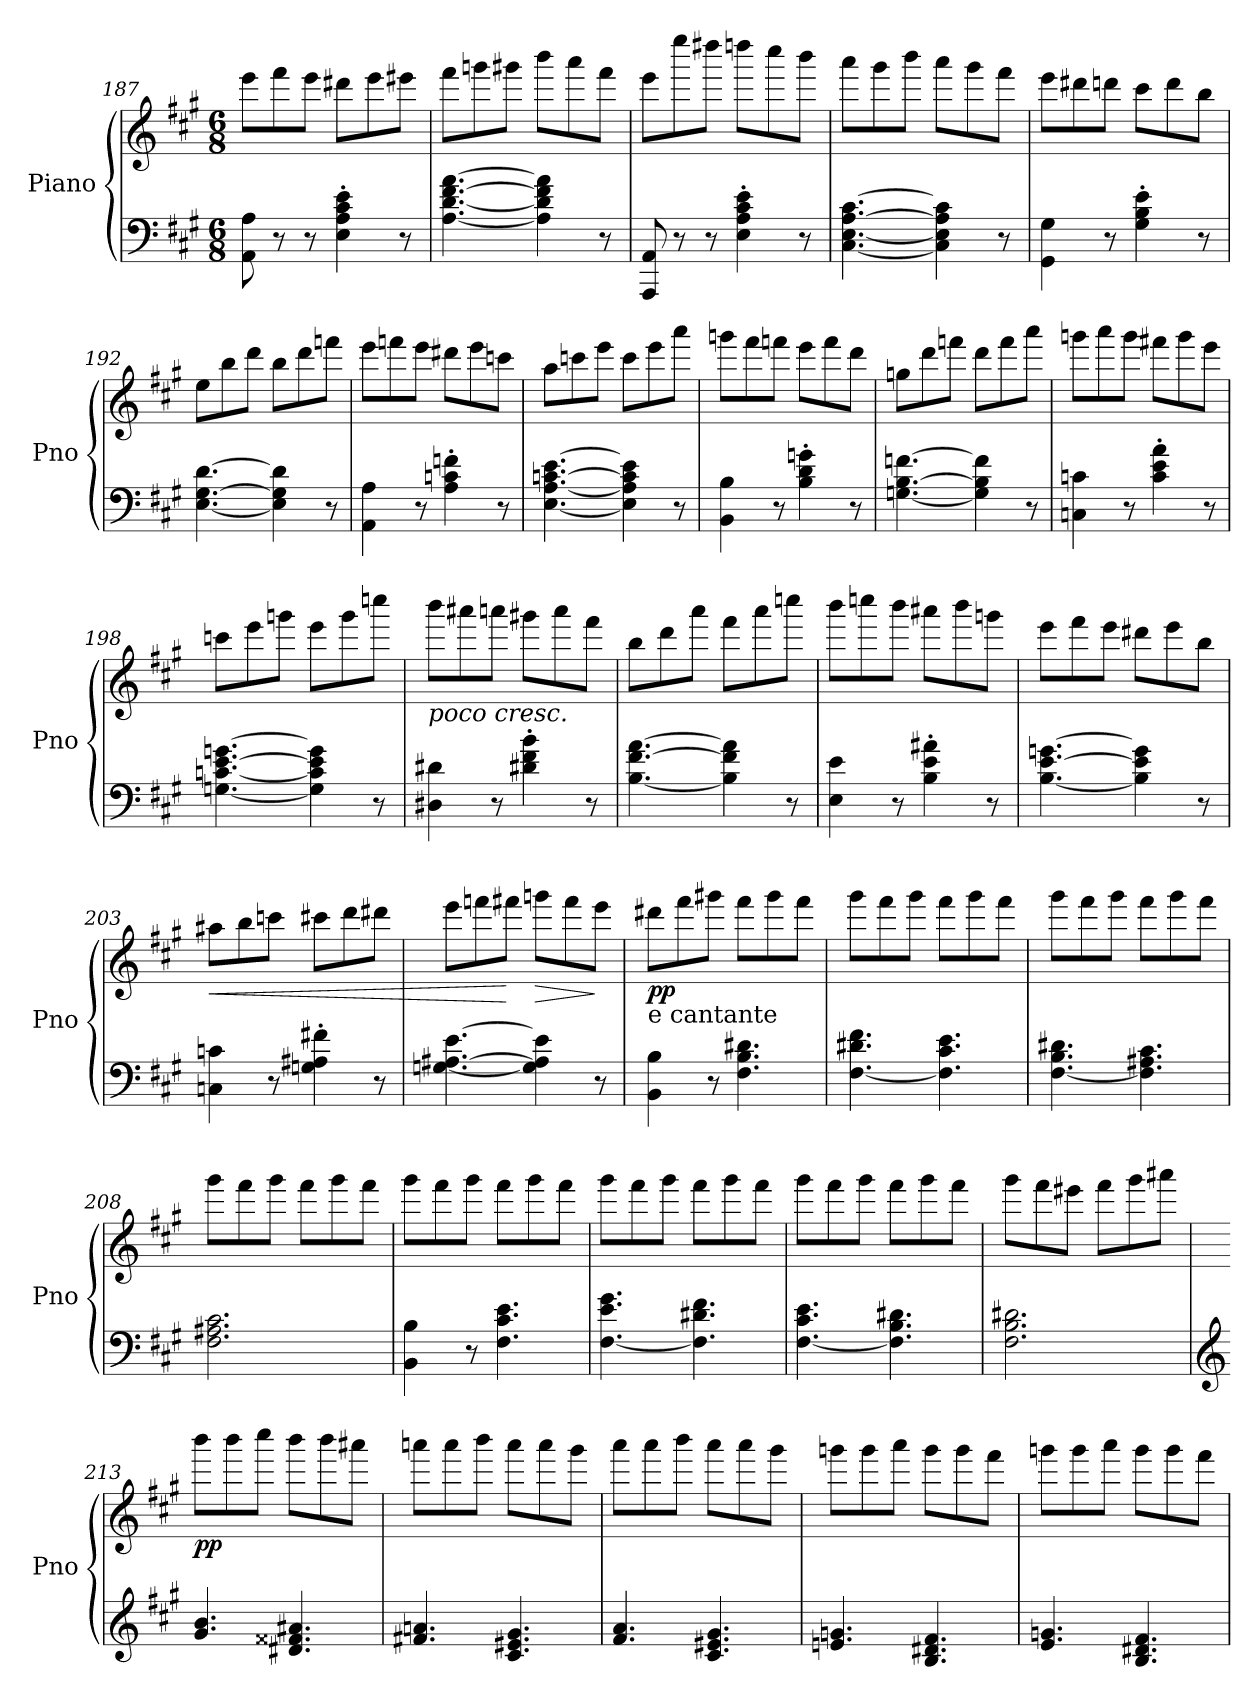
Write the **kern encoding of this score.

**kern	**kern	**dynam
*part1	*part1	*part1
*staff2	*staff1	*staff1/2
*I"Piano	*	*
*I'Pno	*	*
*clefF4	*clefG2	*
*k[f#c#g#]	*k[f#c#g#]	*
*M6/8	*M6/8	*
=187	=187	=187
8AA\ 8A\	8eee\L	.
8r	8fff#\	.
8r	8eee\J	.
4E\' 4A\' 4c#\' 4e\'	8ddd#X\L	.
.	8eee\	.
8r	8eee#X\J	.
=188	=188	=188
[4.A\ [4.d\ [4.f#\ [4.a\	8fff#\L	.
.	8gggn\	.
.	8ggg#X\J	.
4A\] 4d\] 4f#\] 4a\]	8bbb\L	.
.	8aaa\	.
8r	8fff#\J	.
=189	=189	=189
8AAA/ 8AA/	8eee\L	.
8r	8eeee\	.
8r	8dddd#X\J	.
4E\' 4A\' 4c#\' 4e\'	8ddddn\L	.
.	8cccc#\	.
8r	8bbb\J	.
=190	=190	=190
[4.C#\ [4.E\ [4.A\ [4.c#\	8aaa\L	.
.	8ggg#\	.
.	8bbb\J	.
4C#\] 4E\] 4A\] 4c#\]	8aaa\L	.
.	8ggg#\	.
8r	8fff#\J	.
=191	=191	=191
4GG#\ 4G#\	8eee\L	.
.	8ddd#X\	.
8r	8dddn\J	.
4G#\' 4B\' 4e\'	8ccc#\L	.
.	8ddd\	.
8r	8bb\J	.
!!LO:LB:g=z
=192	=192	=192
[4.E\ [4.G#\ [4.d\	8ee\L	.
.	8bb\	.
.	8ddd\J	.
4E\] 4G#\] 4d\]	8bb\L	.
.	8ddd\	.
8r	8fffn\J	.
=193	=193	=193
4AA\ 4A\	8eee\L	.
.	8fffn\	.
8r	8eee\J	.
4A\' 4cn\' 4fn\'	8ddd#X\L	.
.	8eee\	.
8r	8cccn\J	.
=194	=194	=194
[4.E\ [4.A\ [4.cn\ [4.e\	8aa\L	.
.	8cccn\	.
.	8eee\J	.
4E\] 4A\] 4c\] 4e\]	8ccc\L	.
.	8eee\	.
8r	8aaa\J	.
=195	=195	=195
4BB\ 4B\	8gggn\L	.
.	8fff#\	.
8r	8fffn\J	.
4B\' 4d\' 4gn\'	8eee\L	.
.	8fff\	.
8r	8ddd\J	.
=196	=196	=196
[4.Gn\ [4.B\ [4.fn\	8ggn\L	.
.	8ddd\	.
.	8fffn\J	.
4G\] 4B\] 4f\]	8ddd\L	.
.	8fff\	.
8r	8aaa\J	.
=197	=197	=197
4Cn\ 4cn\	8gggn\L	.
.	8aaa\	.
8r	8ggg\J	.
4c\' 4e\' 4a\'	8fff#X\L	.
.	8ggg\	.
8r	8eee\J	.
!!LO:LB:g=z
=198	=198	=198
[4.Gn\ [4.cn\ [4.e\ [4.gn\	8cccn\L	.
.	8eee\	.
.	8gggn\J	.
4G\] 4c\] 4e\] 4g\]	8eee\L	.
.	8ggg\	.
8r	8ccccn\J	.
=199	=199	=199
!	!LO:TX:b:i:t=poco cresc.	!
4D#X\ 4d#X\	8bbb\L	.
.	8aaa#X\	.
8r	8aaan\J	.
4d#X\' 4f#\' 4b\'	8ggg#X\L	.
.	8aaa\	.
8r	8fff#\J	.
=200	=200	=200
[4.B\ [4.f#\ [4.a\	8bb\L	.
.	8ddd\	.
.	8aaa\J	.
4B\] 4f#\] 4a\]	8fff#\L	.
.	8aaa\	.
8r	8ccccn\J	.
=201	=201	=201
4E\ 4e\	8bbb\L	.
.	8ccccn\	.
8r	8bbb\J	.
4B\' 4e\' 4a#X\'	8aaa#X\L	.
.	8bbb\	.
8r	8gggn\J	.
=202	=202	=202
[4.B\ [4.e\ [4.gn\	8eee\L	.
.	8fff#\	.
.	8eee\J	.
4B\] 4e\] 4g\]	8ddd#X\L	.
.	8eee\	.
8r	8bb\J	.
=203	=203	=203
!	!	!LO:HP:b
4Cn\ 4cn\	8aa#X\L	<
.	8bb\	.
8r	8cccn\J	.
4Gn\' 4A#X\' 4f#X\'	8ccc#X\L	.
.	8ddd\	.
8r	8ddd#X\J	.
!!LO:LB:g=z
=204	=204	=204
[4.Gn\ [4.A#X\ [4.e\	8eee\L	.
.	8fffn\	.
.	8fff#X\J	[
!	!	!LO:HP:b
4G\] 4A#\] 4e\]	8gggn\L	>
.	8fff#\	.
8r	8eee\J	]
=205	=205	=205
!	!LO:TX:b:t=e cantante	!
!	!	!LO:DY:b
4BB\ 4B\	8ddd#X\L	pp
.	8fff#\	.
8r	8ggg#X\J	.
4.F#\ 4.B\ 4.d#X\	8fff#\L	.
.	8ggg#\	.
.	8fff#\J	.
=206	=206	=206
[4.F#\ 4.d#X\ 4.f#\	8ggg#\L	.
.	8fff#\	.
.	8ggg#\J	.
4.F#\] 4.c#\ 4.e\	8fff#\L	.
.	8ggg#\	.
.	8fff#\J	.
=207	=207	=207
[4.F#\ 4.B\ 4.d#X\	8ggg#\L	.
.	8fff#\	.
.	8ggg#\J	.
4.F#\] 4.A#X\ 4.c#\	8fff#\L	.
.	8ggg#\	.
.	8fff#\J	.
=208	=208	=208
2.F#\ 2.A#X\ 2.c#\	8ggg#\L	.
.	8fff#\	.
.	8ggg#\J	.
.	8fff#\L	.
.	8ggg#\	.
.	8fff#\J	.
=209	=209	=209
4BB\ 4B\	8ggg#\L	.
.	8fff#\	.
8r	8ggg#\J	.
4.F#\ 4.c#\ 4.e\	8fff#\L	.
.	8ggg#\	.
.	8fff#\J	.
!!LO:PB:g=z
=210	=210	=210
[4.F#\ 4.e\ 4.g#\	8ggg#\L	.
.	8fff#\	.
.	8ggg#\J	.
4.F#\] 4.d#X\ 4.f#\	8fff#\L	.
.	8ggg#\	.
.	8fff#\J	.
=211	=211	=211
[4.F#\ 4.c#\ 4.e\	8ggg#\L	.
.	8fff#\	.
.	8ggg#\J	.
4.F#\] 4.B\ 4.d#X\	8fff#\L	.
.	8ggg#\	.
.	8fff#\J	.
=212	=212	=212
2.F#\ 2.B\ 2.d#X\	8ggg#\L	.
.	8fff#\	.
.	8eee#X\J	.
.	8fff#\L	.
.	8ggg#\	.
.	8aaa#X\J	.
=213	=213	=213
*clefG2	*	*
!	!	!LO:DY:b
4.g#/ 4.b/	8bbb\L	pp
.	8bbb\	.
.	8cccc#\J	.
4.d#X/ 4.f##X/ 4.a#X/	8bbb\L	.
.	8bbb\	.
.	8aaa#X\J	.
=214	=214	=214
4.f#X/ 4.an/	8aaan\L	.
.	8aaa\	.
.	8bbb\J	.
4.c#/ 4.e#X/ 4.g#/	8aaa\L	.
.	8aaa\	.
.	8ggg#\J	.
=215	=215	=215
4.f#/ 4.a/	8aaa\L	.
.	8aaa\	.
.	8bbb\J	.
4.c#/ 4.e#X/ 4.g#/	8aaa\L	.
.	8aaa\	.
.	8ggg#\J	.
=216	=216	=216
4.en/ 4.gn/	8gggn\L	.
.	8ggg\	.
.	8aaa\J	.
4.B/ 4.d#X/ 4.f#/	8ggg\L	.
.	8ggg\	.
.	8fff#\J	.
!!LO:LB:g=z
=217	=217	=217
4.e/ 4.gn/	8gggn\L	.
.	8ggg\	.
.	8aaa\J	.
4.B/ 4.d#X/ 4.f#/	8ggg\L	.
.	8ggg\	.
.	8fff#\J	.
=	=	=
*-	*-	*-
